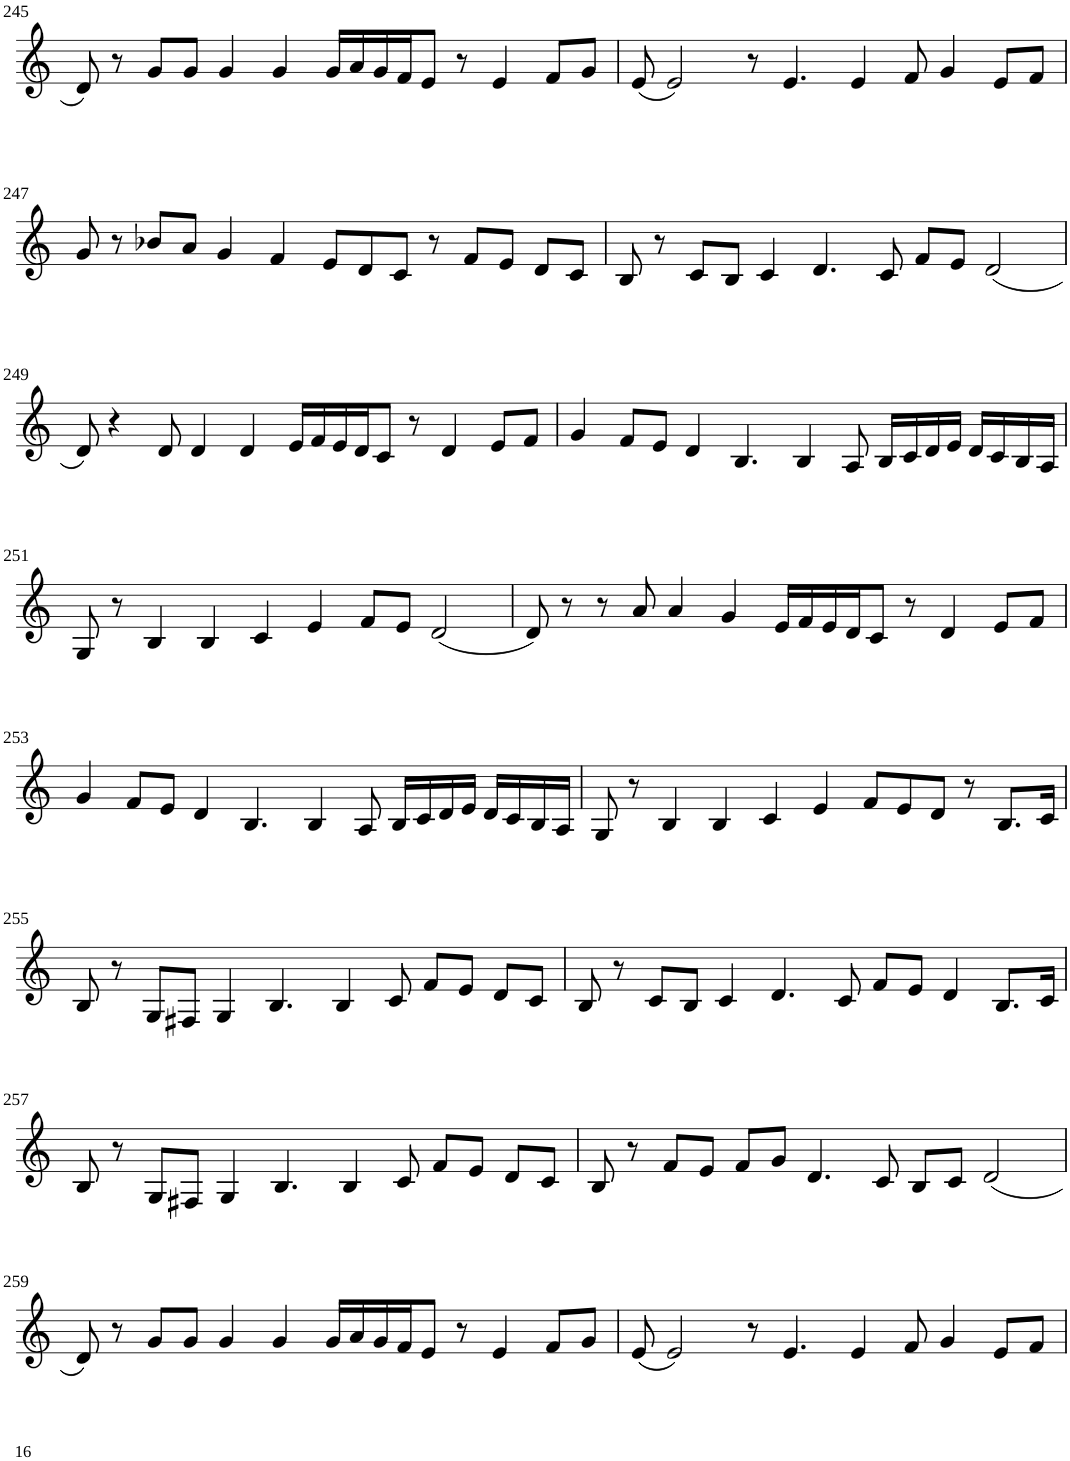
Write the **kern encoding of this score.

**kern
*part1
*staff1
*I"Violin
!!LO:PB:g=z
*clefG2
*k[]
*M8/4
=245
8d/
8r
8g/L
8g/J
4g/
4g/
16g/LL
16a/
16g/
16f/J
8e/J
8r
4e/
8f/L
8g/J
=246
(8e/
2e/)
8r
4.e/
4e/
8f/
4g/
8e/L
8f/J
!!LO:LB:g=z
=247
8g/
8r
8b-X/L
8a/J
4g/
4f/
8e/L
8d/
8c/J
8r
8f/L
8e/J
8d/L
8c/J
=248
8B/
8r
8c/L
8B/J
4c/
4.d/
8c/
8f/L
8e/J
(2d/
!!LO:LB:g=z
=249
8d/)
4r
8d/
4d/
4d/
16e/LL
16f/
16e/
16d/J
8c/J
8r
4d/
8e/L
8f/J
=250
4g/
8f/L
8e/J
4d/
4.B/
4B/
8A/
16B/LL
16c/
16d/
16e/JJ
16d/LL
16c/
16B/
16A/JJ
!!LO:LB:g=z
=251
8G/
8r
4B/
4B/
4c/
4e/
8f/L
8e/J
(2d/
=252
8d/)
8r
8r
8a/
4a/
4g/
16e/LL
16f/
16e/
16d/J
8c/J
8r
4d/
8e/L
8f/J
!!LO:LB:g=z
=253
4g/
8f/L
8e/J
4d/
4.B/
4B/
8A/
16B/LL
16c/
16d/
16e/JJ
16d/LL
16c/
16B/
16A/JJ
=254
8G/
8r
4B/
4B/
4c/
4e/
8f/L
8e/
8d/J
8r
8.B/L
16c/Jk
!!LO:LB:g=z
=255
8B/
8r
8G/L
8F#X/J
4G/
4.B/
4B/
8c/
8f/L
8e/J
8d/L
8c/J
=256
8B/
8r
8c/L
8B/J
4c/
4.d/
8c/
8f/L
8e/J
4d/
8.B/L
16c/Jk
!!LO:LB:g=z
=257
8B/
8r
8G/L
8F#X/J
4G/
4.B/
4B/
8c/
8f/L
8e/J
8d/L
8c/J
=258
8B/
8r
8f/L
8e/J
8f/L
8g/J
4.d/
8c/
8B/L
8c/J
(2d/
!!LO:LB:g=z
=259
8d/)
8r
8g/L
8g/J
4g/
4g/
16g/LL
16a/
16g/
16f/J
8e/J
8r
4e/
8f/L
8g/J
=260
(8e/
2e/)
8r
4.e/
4e/
8f/
4g/
8e/L
8f/J
=
*-
